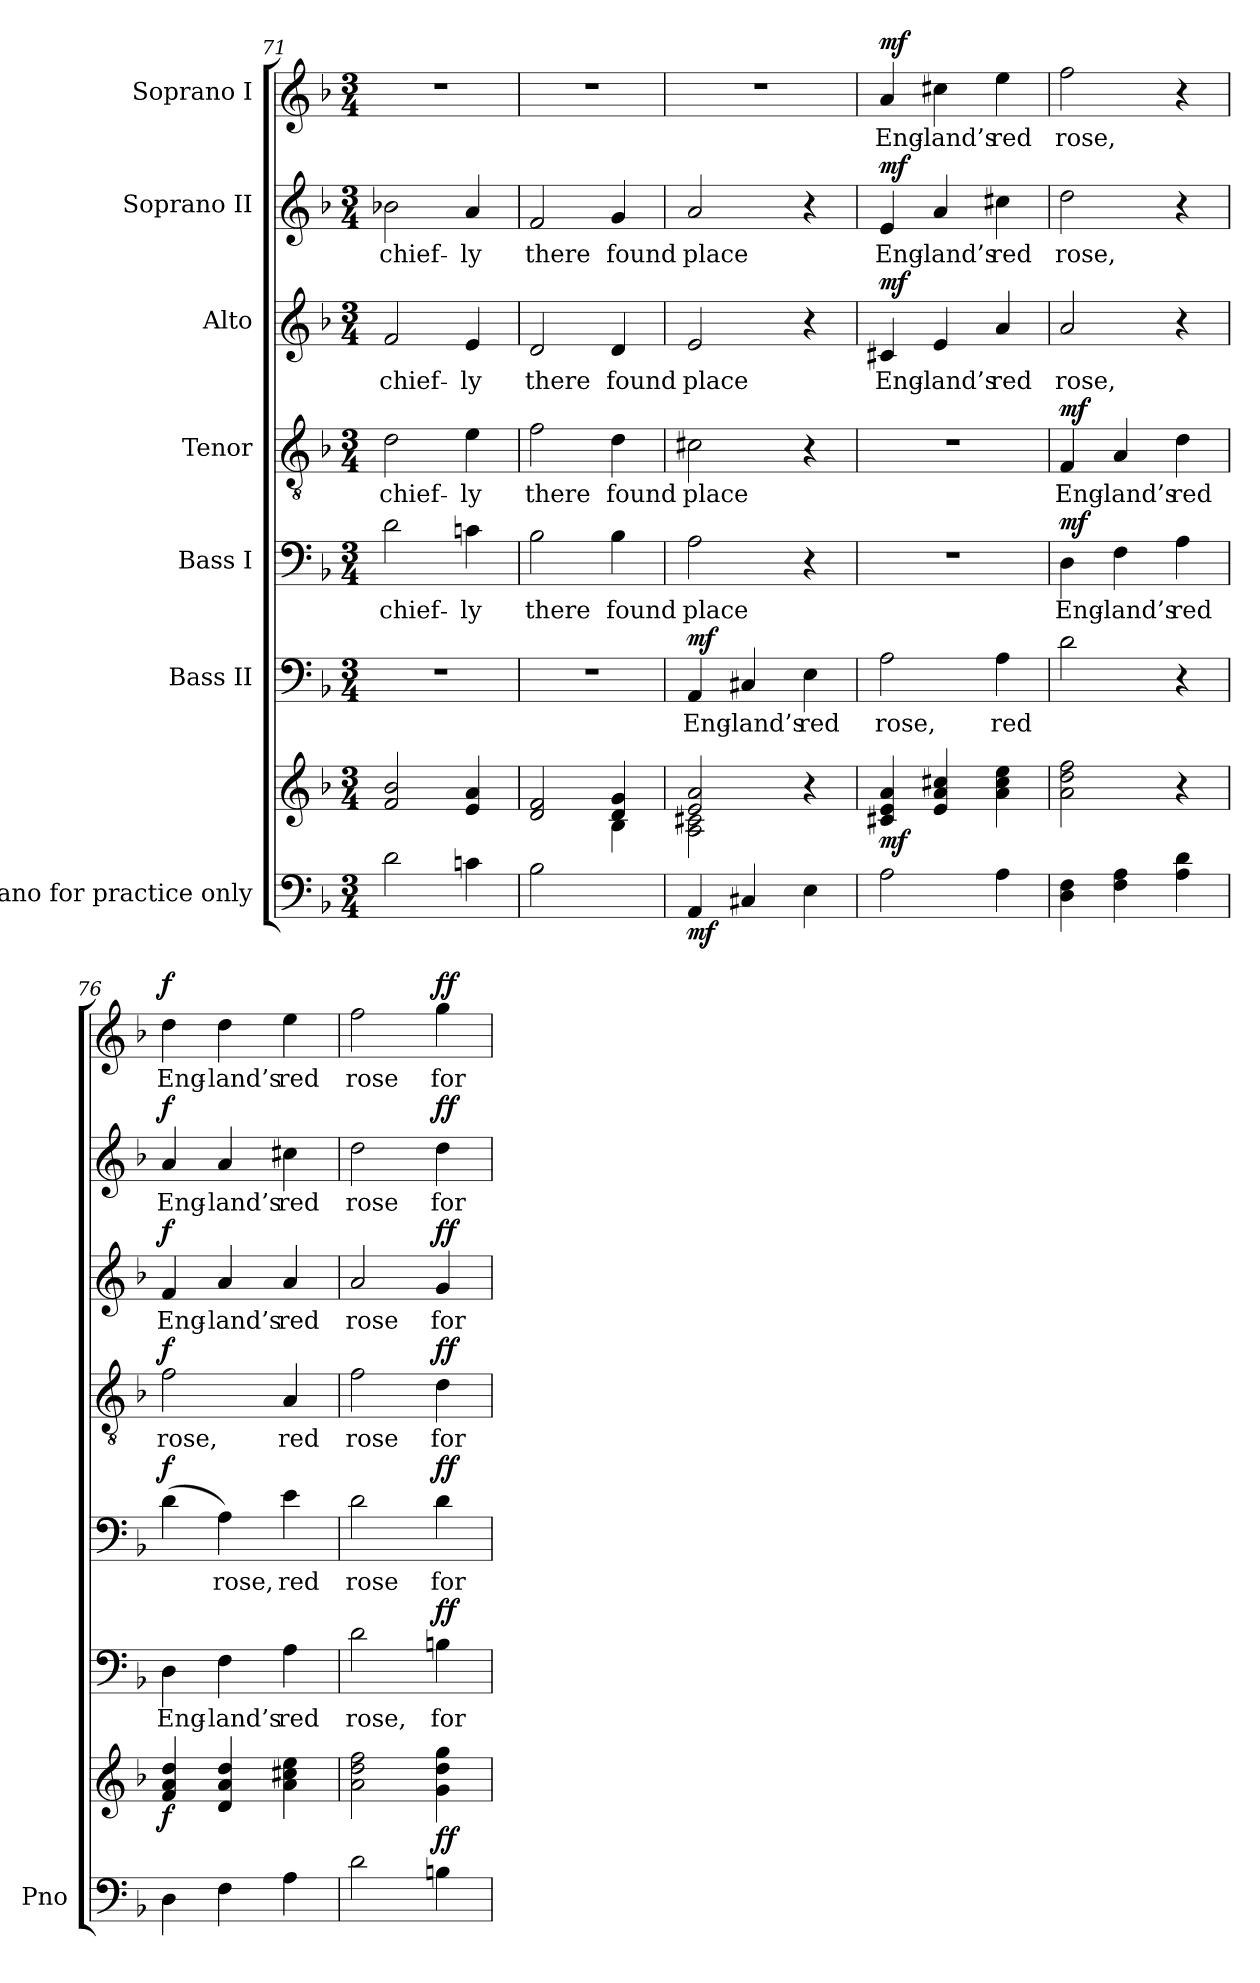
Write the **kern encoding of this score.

**kern	**kern	**dynam	**kern	**text	**dynam	**kern	**text	**dynam	**kern	**text	**dynam	**kern	**text	**dynam	**kern	**text	**dynam	**kern	**text	**dynam
*part7	*part7	*part7	*part6	*part6	*part6	*part5	*part5	*part5	*part4	*part4	*part4	*part3	*part3	*part3	*part2	*part2	*part2	*part1	*part1	*part1
*staff8	*staff7	*staff7/8	*staff6	*staff6	*staff6	*staff5	*staff5	*staff5	*staff4	*staff4	*staff4	*staff3	*staff3	*staff3	*staff2	*staff2	*staff2	*staff1	*staff1	*staff1
*I"Piano for practice only	*	*	*I"Bass II	*	*	*I"Bass I	*	*	*I"Tenor	*	*	*I"Alto	*	*	*I"Soprano II	*	*	*I"Soprano I	*	*
*I'Pno	*	*	*	*	*	*	*	*	*	*	*	*	*	*	*	*	*	*	*	*
*clefF4	*clefG2	*	*clefF4	*	*	*clefF4	*	*	*clefGv2	*	*	*clefG2	*	*	*clefG2	*	*	*clefG2	*	*
*k[b-]	*k[b-]	*	*k[b-]	*	*	*k[b-]	*	*	*k[b-]	*	*	*k[b-]	*	*	*k[b-]	*	*	*k[b-]	*	*
*M3/4	*M3/4	*	*M3/4	*	*	*M3/4	*	*	*M3/4	*	*	*M3/4	*	*	*M3/4	*	*	*M3/4	*	*
=71	=71	=71	=71	=71	=71	=71	=71	=71	=71	=71	=71	=71	=71	=71	=71	=71	=71	=71	=71	=71
!	!	!	!	!	!	!	!LO:LY:b	!	!	!LO:LY:b	!	!	!LO:LY:b	!	!	!LO:LY:b	!	!	!	!
2d\	2f/ 2b-/	.	2.r	.	.	2d\	chief-	.	2d\	chief-	.	2f/	chief-	.	2b-X\	chief-	.	2.r	.	.
!	!	!	!	!	!	!	!LO:LY:b	!	!	!LO:LY:b	!	!	!LO:LY:b	!	!	!LO:LY:b	!	!	!	!
4cn\	4e/ 4a/	.	.	.	.	4cn\	-ly	.	4e\	-ly	.	4e/	-ly	.	4a/	-ly	.	.	.	.
=72	=72	=72	=72	=72	=72	=72	=72	=72	=72	=72	=72	=72	=72	=72	=72	=72	=72	=72	=72	=72
*	*^	*	*	*	*	*	*	*	*	*	*	*	*	*	*	*	*	*	*	*
!	!	!	!	!	!	!	!	!LO:LY:b	!	!	!LO:LY:b	!	!	!LO:LY:b	!	!	!LO:LY:b	!	!	!	!
2B-\	2d/ 2f/	2ryy	.	2.r	.	.	2B-\	there	.	2f\	there	.	2d/	there	.	2f/	there	.	2.r	.	.
!	!	!	!	!	!	!	!	!LO:LY:b	!	!	!LO:LY:b	!	!	!LO:LY:b	!	!	!LO:LY:b	!	!	!	!
4ryy	4d/ 4g/	4B-\	.	.	.	.	4B-\	found	.	4d\	found	.	4d/	found	.	4g/	found	.	.	.	.
=73	=73	=73	=73	=73	=73	=73	=73	=73	=73	=73	=73	=73	=73	=73	=73	=73	=73	=73	=73	=73	=73
!	!	!	!LO:DY:b=2	!	!LO:LY:b	!LO:DY:a	!	!LO:LY:b	!	!	!LO:LY:b	!	!	!LO:LY:b	!	!	!LO:LY:b	!	!	!	!
4AA/	2e/ 2a/	2A\ 2c#X\	mf	4AA/	Eng-	mf	2A\	place	.	2c#X\	place	.	2e/	place	.	2a/	place	.	2.r	.	.
!	!	!	!	!	!LO:LY:b	!	!	!	!	!	!	!	!	!	!	!	!	!	!	!	!
4C#X/	.	.	.	4C#X/	-land’s	.	.	.	.	.	.	.	.	.	.	.	.	.	.	.	.
!	!	!	!	!	!LO:LY:b	!	!	!	!	!	!	!	!	!	!	!	!	!	!	!	!
4E\	4r	4ryy	.	4E\	red	.	4r	.	.	4r	.	.	4r	.	.	4r	.	.	.	.	.
=74	=74	=74	=74	=74	=74	=74	=74	=74	=74	=74	=74	=74	=74	=74	=74	=74	=74	=74	=74	=74	=74
!	!	!	!LO:DY:b	!	!LO:LY:b	!	!	!	!	!	!	!	!	!LO:LY:b	!LO:DY:a	!	!LO:LY:b	!LO:DY:a	!	!LO:LY:b	!LO:DY:a
*	*v	*v	*	*	*	*	*	*	*	*	*	*	*	*	*	*	*	*	*	*	*
2A\	4c#X/ 4e/ 4a/	mf	2A\	rose,	.	2.r	.	.	2.r	.	.	4c#X/	Eng-	mf	4e/	Eng-	mf	4a/	Eng-	mf
!	!	!	!	!	!	!	!	!	!	!	!	!	!LO:LY:b	!	!	!LO:LY:b	!	!	!LO:LY:b	!
.	4e/ 4a/ 4cc#X/	.	.	.	.	.	.	.	.	.	.	4e/	-land’s	.	4a/	-land’s	.	4cc#X\	-land’s	.
!	!	!	!	!LO:LY:b	!	!	!	!	!	!	!	!	!LO:LY:b	!	!	!LO:LY:b	!	!	!LO:LY:b	!
4A\	4a\ 4cc#\ 4ee\	.	4A\	red	.	.	.	.	.	.	.	4a/	red	.	4cc#X\	red	.	4ee\	red	.
!!LO:LB:g=z
=75	=75	=75	=75	=75	=75	=75	=75	=75	=75	=75	=75	=75	=75	=75	=75	=75	=75	=75	=75	=75
!	!	!	!	!	!	!	!LO:LY:b	!LO:DY:a	!	!LO:LY:b	!LO:DY:a	!	!LO:LY:b	!	!	!LO:LY:b	!	!	!LO:LY:b	!
4D\ 4F\	2a\ 2dd\ 2ff\	.	2d\	.	.	4D\	Eng-	mf	4F/	Eng-	mf	2a/	rose,	.	2dd\	rose,	.	2ff\	rose,	.
!	!	!	!	!	!	!	!LO:LY:b	!	!	!LO:LY:b	!	!	!	!	!	!	!	!	!	!
4F\ 4A\	.	.	.	.	.	4F\	-land’s	.	4A/	-land’s	.	.	.	.	.	.	.	.	.	.
!	!	!	!	!	!	!	!LO:LY:b	!	!	!LO:LY:b	!	!	!	!	!	!	!	!	!	!
4A\ 4d\	4r	.	4r	.	.	4A\	red	.	4d\	red	.	4r	.	.	4r	.	.	4r	.	.
=76	=76	=76	=76	=76	=76	=76	=76	=76	=76	=76	=76	=76	=76	=76	=76	=76	=76	=76	=76	=76
!	!	!LO:DY:b	!	!LO:LY:b	!	!	!	!LO:DY:a	!	!LO:LY:b	!LO:DY:a	!	!LO:LY:b	!LO:DY:a	!	!LO:LY:b	!LO:DY:a	!	!LO:LY:b	!LO:DY:a
4D\	4f/ 4a/ 4dd/	f	4D\	Eng-	.	(4d\	.	f	2f\	rose,	f	4f/	Eng-	f	4a/	Eng-	f	4dd\	Eng-	f
!	!	!	!	!LO:LY:b	!	!	!LO:LY:b	!	!	!	!	!	!LO:LY:b	!	!	!LO:LY:b	!	!	!LO:LY:b	!
4F\	4d/ 4a/ 4dd/	.	4F\	-land’s	.	4A\)	rose,	.	.	.	.	4a/	-land’s	.	4a/	-land’s	.	4dd\	-land’s	.
!	!	!	!	!LO:LY:b	!	!	!LO:LY:b	!	!	!LO:LY:b	!	!	!LO:LY:b	!	!	!LO:LY:b	!	!	!LO:LY:b	!
4A\	4a\ 4cc#X\ 4ee\	.	4A\	red	.	4e\	red	.	4A/	red	.	4a/	red	.	4cc#X\	red	.	4ee\	red	.
=77	=77	=77	=77	=77	=77	=77	=77	=77	=77	=77	=77	=77	=77	=77	=77	=77	=77	=77	=77	=77
!	!	!	!	!LO:LY:b	!	!	!LO:LY:b	!	!	!LO:LY:b	!	!	!LO:LY:b	!	!	!LO:LY:b	!	!	!LO:LY:b	!
2d\	2a\ 2dd\ 2ff\	.	2d\	rose,	.	2d\	rose	.	2f\	rose	.	2a/	rose	.	2dd\	rose	.	2ff\	rose	.
!	!	!LO:DY:b	!	!LO:LY:b	!LO:DY:a	!	!LO:LY:b	!LO:DY:a	!	!LO:LY:b	!LO:DY:a	!	!LO:LY:b	!LO:DY:a	!	!LO:LY:b	!LO:DY:a	!	!LO:LY:b	!LO:DY:a
4Bn\	4g\ 4dd\ 4gg\	ff	4Bn\	for	ff	4d\	for	ff	4d\	for	ff	4g/	for	ff	4dd\	for	ff	4gg\	for	ff
=	=	=	=	=	=	=	=	=	=	=	=	=	=	=	=	=	=	=	=	=
*-	*-	*-	*-	*-	*-	*-	*-	*-	*-	*-	*-	*-	*-	*-	*-	*-	*-	*-	*-	*-
